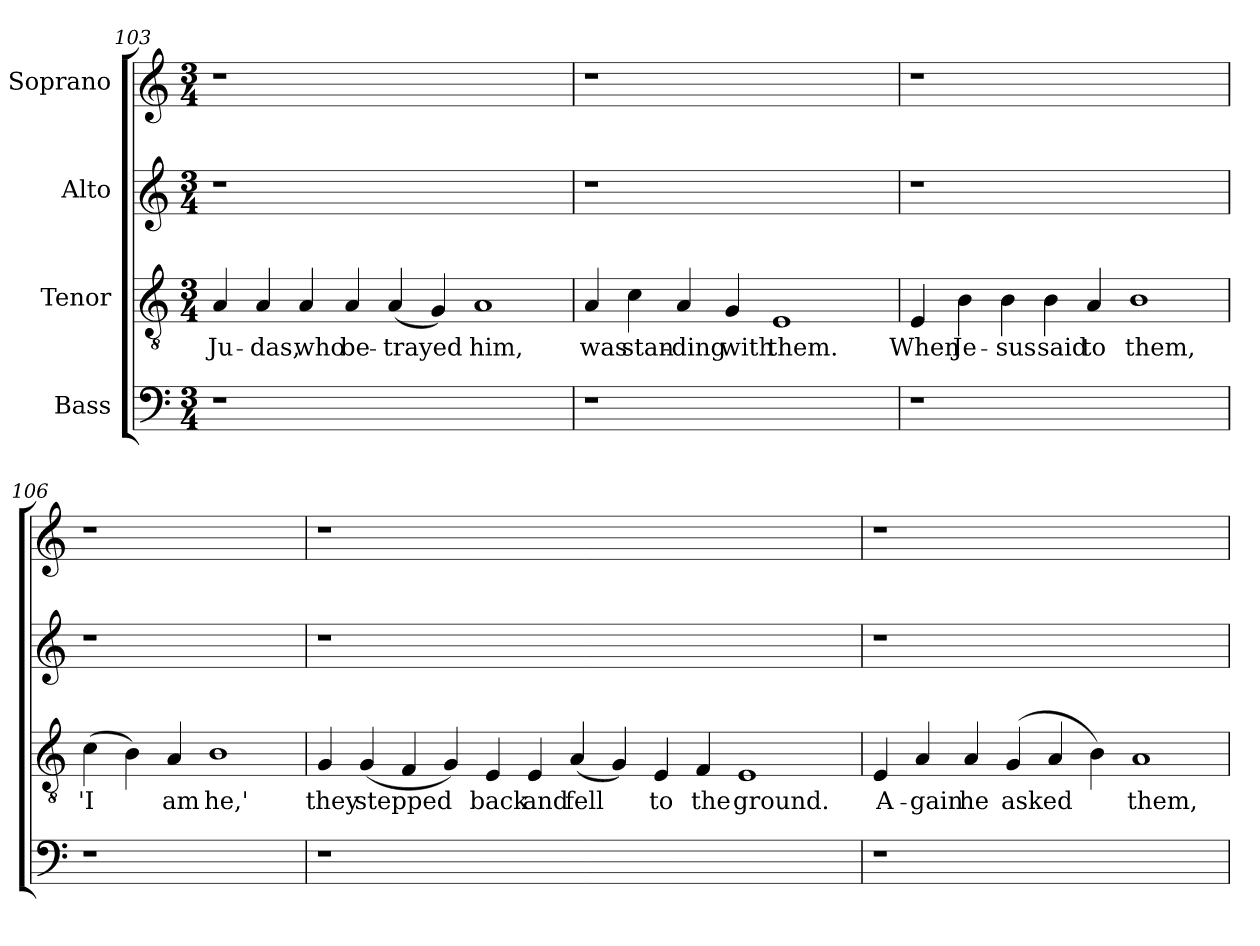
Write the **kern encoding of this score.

**kern	**kern	**text	**kern	**kern
*part4	*part3	*part3	*part2	*part1
*staff4	*staff3	*staff3	*staff2	*staff1
*I"Bass	*I"Tenor	*	*I"Alto	*I"Soprano
*clefF4	*clefGv2	*	*clefG2	*clefG2
*	*ITrd7c12	*	*	*
*k[]	*k[]	*	*k[]	*k[]
*C:	*C:	*	*C:	*C:
*M3/4	*M3/4	*	*M3/4	*M3/4
=103	=103	=103	=103	=103
!LO:N:vis=1	!	!	!	!
!	!	!LO:LY:b:color=#000000	!LO:N:vis=1	!LO:N:vis=1
2.r	4AAi/	Ju-	2.r	2.r
!	!	!LO:LY:b:color=#000000	!	!
.	4AAi/	-das,	.	.
!	!	!LO:LY:b:color=#000000	!	!
.	4AAi/	who	.	.
!	!	!LO:LY:b:color=#000000	!	!
1..ryy	4AAi/	be-	1..ryy	1..ryy
!	!	!LO:LY:b:color=#000000	!	!
.	(4AAi/	-trayed	.	.
.	4GGi/)	.	.	.
!	!	!LO:LY:b:color=#000000	!	!
.	1AAi	him,	.	.
=104	=104	=104	=104	=104
!LO:N:vis=1	!	!	!	!
!	!	!LO:LY:b:color=#000000	!LO:N:vis=1	!LO:N:vis=1
2.r	4AAi/	was	2.r	2.r
!	!	!LO:LY:b:color=#000000	!	!
.	4Ci\	stan-	.	.
!	!	!LO:LY:b:color=#000000	!	!
.	4AAi/	-ding	.	.
!	!	!LO:LY:b:color=#000000	!	!
1ryy	4GGi/	with	1ryy	1ryy
!	!	!LO:LY:b:color=#000000	!	!
.	1EEi	them.	.	.
4ryy	.	.	4ryy	4ryy
=105	=105	=105	=105	=105
!LO:N:vis=1	!	!	!	!
!	!	!LO:LY:b:color=#000000	!LO:N:vis=1	!LO:N:vis=1
2.r	4EEi/	When	2.r	2.r
!	!	!LO:LY:b:color=#000000	!	!
.	4BBi\	Je-	.	.
!	!	!LO:LY:b:color=#000000	!	!
.	4BBi\	-sus	.	.
!	!	!LO:LY:b:color=#000000	!	!
1.ryy	4BBi\	said	1.ryy	1.ryy
!	!	!LO:LY:b:color=#000000	!	!
.	4AAi/	to	.	.
!	!	!LO:LY:b:color=#000000	!	!
.	1BBi	them,	.	.
=106	=106	=106	=106	=106
!LO:N:vis=1	!	!	!	!
!	!	!LO:LY:b:color=#000000	!LO:N:vis=1	!LO:N:vis=1
2.r	(4Ci\	'I	2.r	2.r
.	4BBi\)	.	.	.
!	!	!LO:LY:b:color=#000000	!	!
.	4AAi/	am	.	.
!	!	!LO:LY:b:color=#000000	!	!
1ryy	1BBi	he,'	1ryy	1ryy
!!LO:LB:g=z
=107	=107	=107	=107	=107
!LO:N:vis=1	!	!	!	!
!	!	!LO:LY:b:color=#000000	!LO:N:vis=1	!LO:N:vis=1
2.r	4GGi/	they	2.r	2.r
!	!	!LO:LY:b:color=#000000	!	!
.	(4GGi/	stepped	.	.
.	4FFi/	.	.	.
0ryy	4GGi/)	.	0ryy	0ryy
!	!	!LO:LY:b:color=#000000	!	!
.	4EEi/	back	.	.
!	!	!LO:LY:b:color=#000000	!	!
.	4EEi/	and	.	.
!	!	!LO:LY:b:color=#000000	!	!
.	(4AAi/	fell	.	.
.	4GGi/)	.	.	.
!	!	!LO:LY:b:color=#000000	!	!
.	4EEi/	to	.	.
!	!	!LO:LY:b:color=#000000	!	!
.	4FFi/	the	.	.
!	!	!LO:LY:b:color=#000000	!	!
.	1EEi	ground.	.	.
2.ryy	.	.	2.ryy	2.ryy
=108	=108	=108	=108	=108
!LO:N:vis=1	!	!	!	!
!	!	!LO:LY:b:color=#000000	!LO:N:vis=1	!LO:N:vis=1
2.r	4EEi/	A-	2.r	2.r
!	!	!LO:LY:b:color=#000000	!	!
.	4AAi/	-gain	.	.
!	!	!LO:LY:b:color=#000000	!	!
.	4AAi/	he	.	.
!	!	!LO:LY:b:color=#000000	!	!
1..ryy	(4GGi/	asked	1..ryy	1..ryy
.	4AAi/	.	.	.
.	4BBi\)	.	.	.
!	!	!LO:LY:b:color=#000000	!	!
.	1AAi	them,	.	.
=	=	=	=	=
*-	*-	*-	*-	*-
